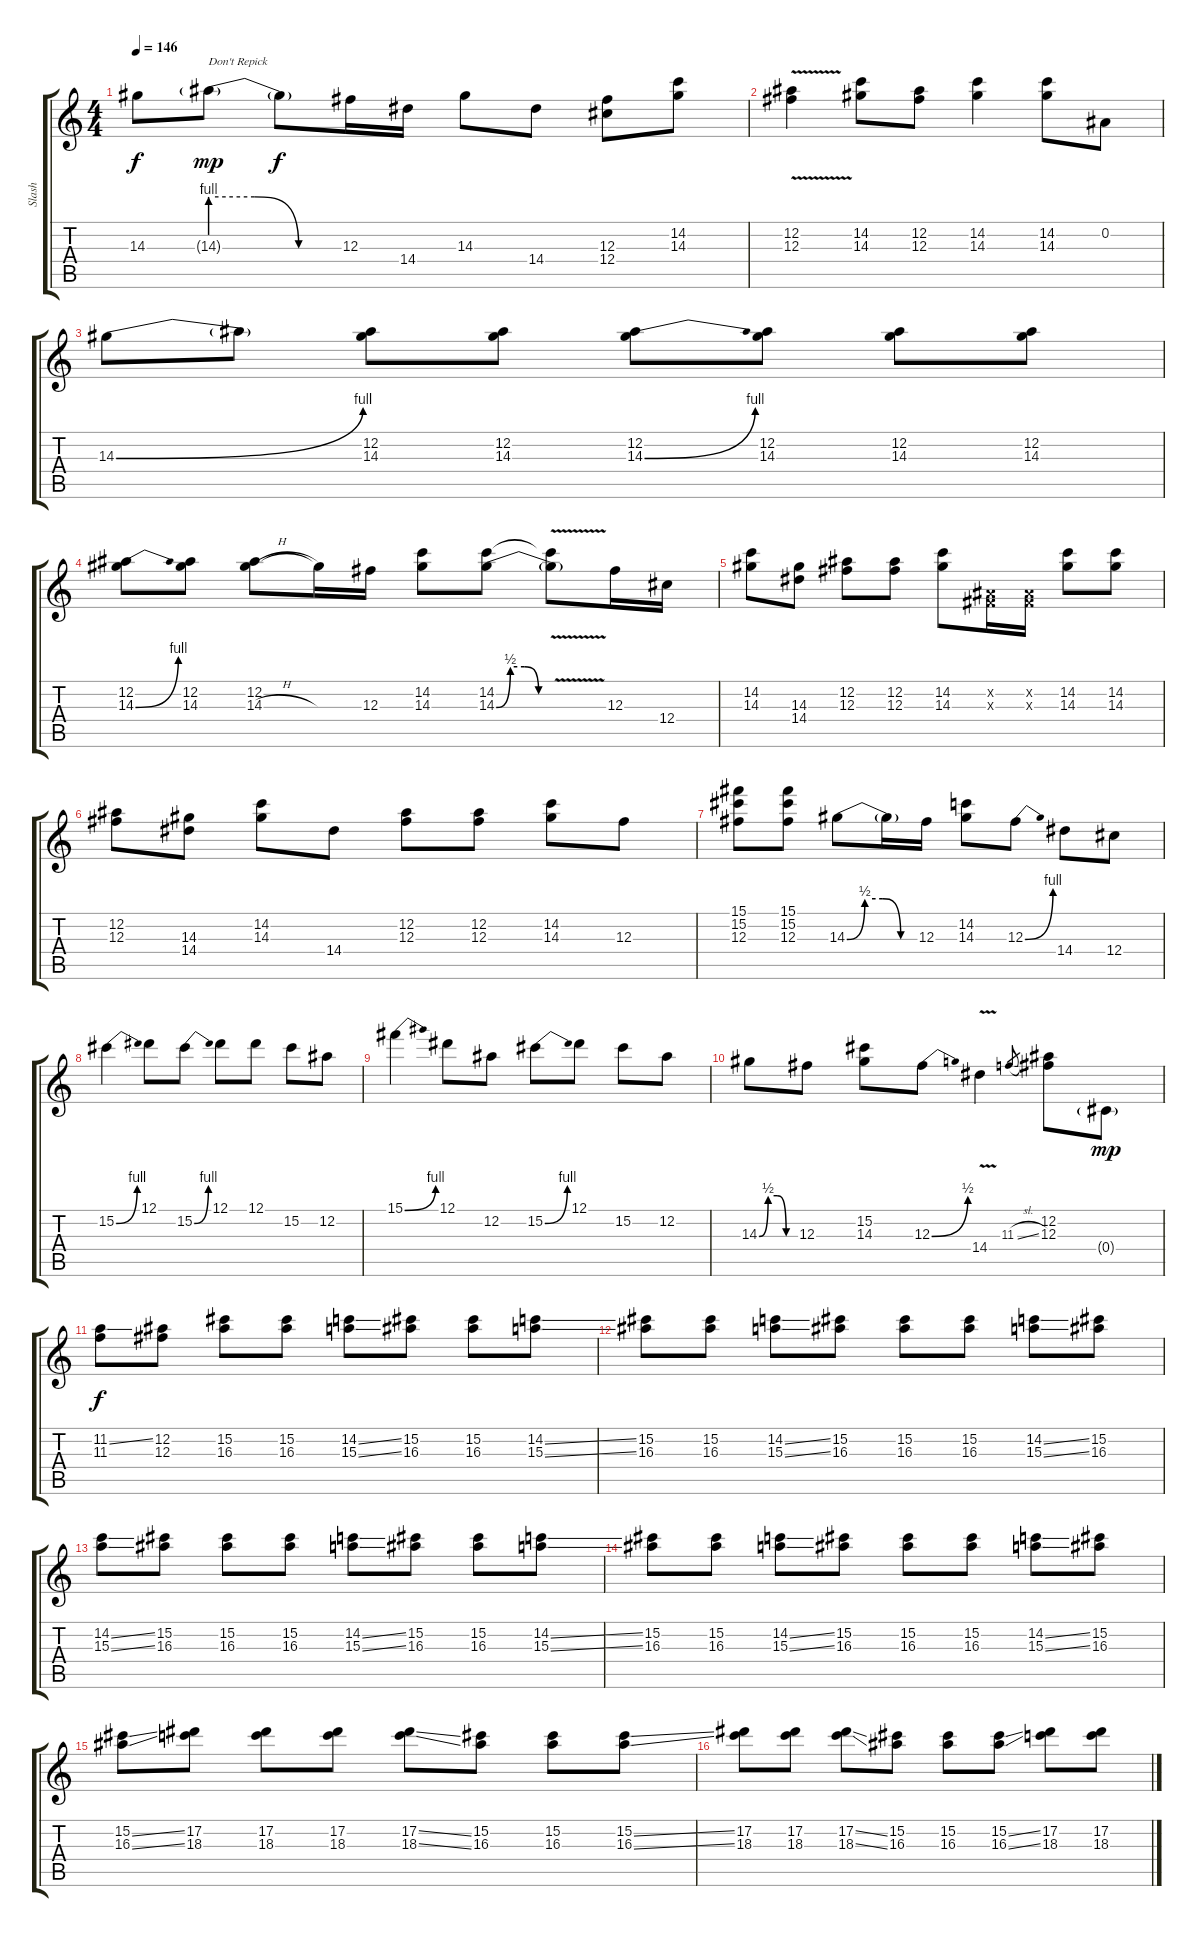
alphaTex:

\track ("Slash" "Slash") {instrument distortionguitar}
\staff {score tabs}
\tuning (Eb4 Bb3 Gb3 Db3 Ab2 Eb2) {hide}
\ts (4 4)
\tempo 146
\clef g2
\ks c
14.3.8{dy f} 14.3{be (custom 0 4 20 4 40 0 60 0) g}.8{txt "Don't Repick" dy mp} 14.3{t}.8{dy f} 12.3.16 14.4.16 14.3.8 14.4.8 (12.3 12.4).8 (14.2 14.3).8 |
(12.2{v} 12.3{v}).4 (14.2 14.3).8 (12.2 12.3).8 (14.2 14.3).4 (14.2 14.3).8 0.2.8 |
14.3{be (bend 0 0 60 4)}.8 14.3{t}.8 (12.2 14.3).8 (12.2 14.3).8 (12.2 14.3{be (bend 0 0 60 4)}).8 (12.2 14.3).8 (12.2 14.3).8 (12.2 14.3).8 |
(12.2 14.3{be (bend 0 0 60 4)}).8 (12.2 14.3).8 (12.2 14.3{h}).8 14.3{t}.16 12.3.16 (14.2 14.3).8 (14.2 14.3{be (custom 0 0 15 2 30 2 45 0 60 0)}).8 (14.2{v t} 14.3{v t}).8 12.3.16 12.4.16 |
(14.2 14.3).8 (14.3 14.4).8 (12.2 12.3).8 (12.2 12.3).8 (14.2 14.3).8 (0.2{x} 0.3{x}).16 (0.2{x} 0.3{x}).16 (14.2 14.3).8 (14.2 14.3).8 |
(12.2 12.3).8 (14.3 14.4).8 (14.2 14.3).8 14.4.8 (12.2 12.3).8 (12.2 12.3).8 (14.2 14.3).8 12.3.8 |
(15.1 15.2 12.3).8 (15.1 15.2 12.3).8 14.3{be (custom 0 0 15 2 30 2 45 0 60 0)}.8 14.3{t}.16 12.3.16 (14.2 14.3).8 12.3{be (bend 0 0 60 4)}.8 14.4.8 12.4.8 |
15.2{be (bend 0 0 60 4)}.4 12.1.8 15.2{be (bend 0 0 60 4)}.8 12.1.8 12.1.8 15.2.8 12.2.8 |
15.1{be (bend 0 0 60 4)}.4 12.1.8 12.2.8 15.2{be (bend 0 0 60 4)}.8 12.1.8 15.2.8 12.2.8 |
14.3{be (custom 0 0 15 2 30 2 45 0 60 0)}.8 12.3.8 (15.2 14.3).8 12.3{be (bend 0 0 60 2)}.8 14.4{v}.4 11.3{sl}.8{gr} (12.2 12.3).8 0.4{g}.8{dy mp} |
(11.2{ss} 11.3).8{dy f} (12.2 12.3).8 (15.2 16.3).8 (15.2 16.3).8 (14.2{ss} 15.3{ss}).8 (15.2 16.3).8 (15.2 16.3).8 (14.2{ss} 15.3{ss}).8 |
(15.2 16.3).8 (15.2 16.3).8 (14.2{ss} 15.3{ss}).8 (15.2 16.3).8 (15.2 16.3).8 (15.2 16.3).8 (14.2{ss} 15.3{ss}).8 (15.2 16.3).8 |
(14.2{ss} 15.3{ss}).8 (15.2 16.3).8 (15.2 16.3).8 (15.2 16.3).8 (14.2{ss} 15.3{ss}).8 (15.2 16.3).8 (15.2 16.3).8 (14.2{ss} 15.3{ss}).8 |
(15.2 16.3).8 (15.2 16.3).8 (14.2{ss} 15.3{ss}).8 (15.2 16.3).8 (15.2 16.3).8 (15.2 16.3).8 (14.2{ss} 15.3{ss}).8 (15.2 16.3).8 |
(15.2{ss} 16.3{ss}).8 (17.2 18.3).8 (17.2 18.3).8 (17.2 18.3).8 (17.2{ss} 18.3{ss}).8 (15.2 16.3).8 (15.2 16.3).8 (15.2{ss} 16.3{ss}).8 |
(17.2 18.3).8 (17.2 18.3).8 (17.2{ss} 18.3{ss}).8 (15.2 16.3).8 (15.2 16.3).8 (15.2{ss} 16.3{ss}).8 (17.2 18.3).8 (17.2 18.3).8
